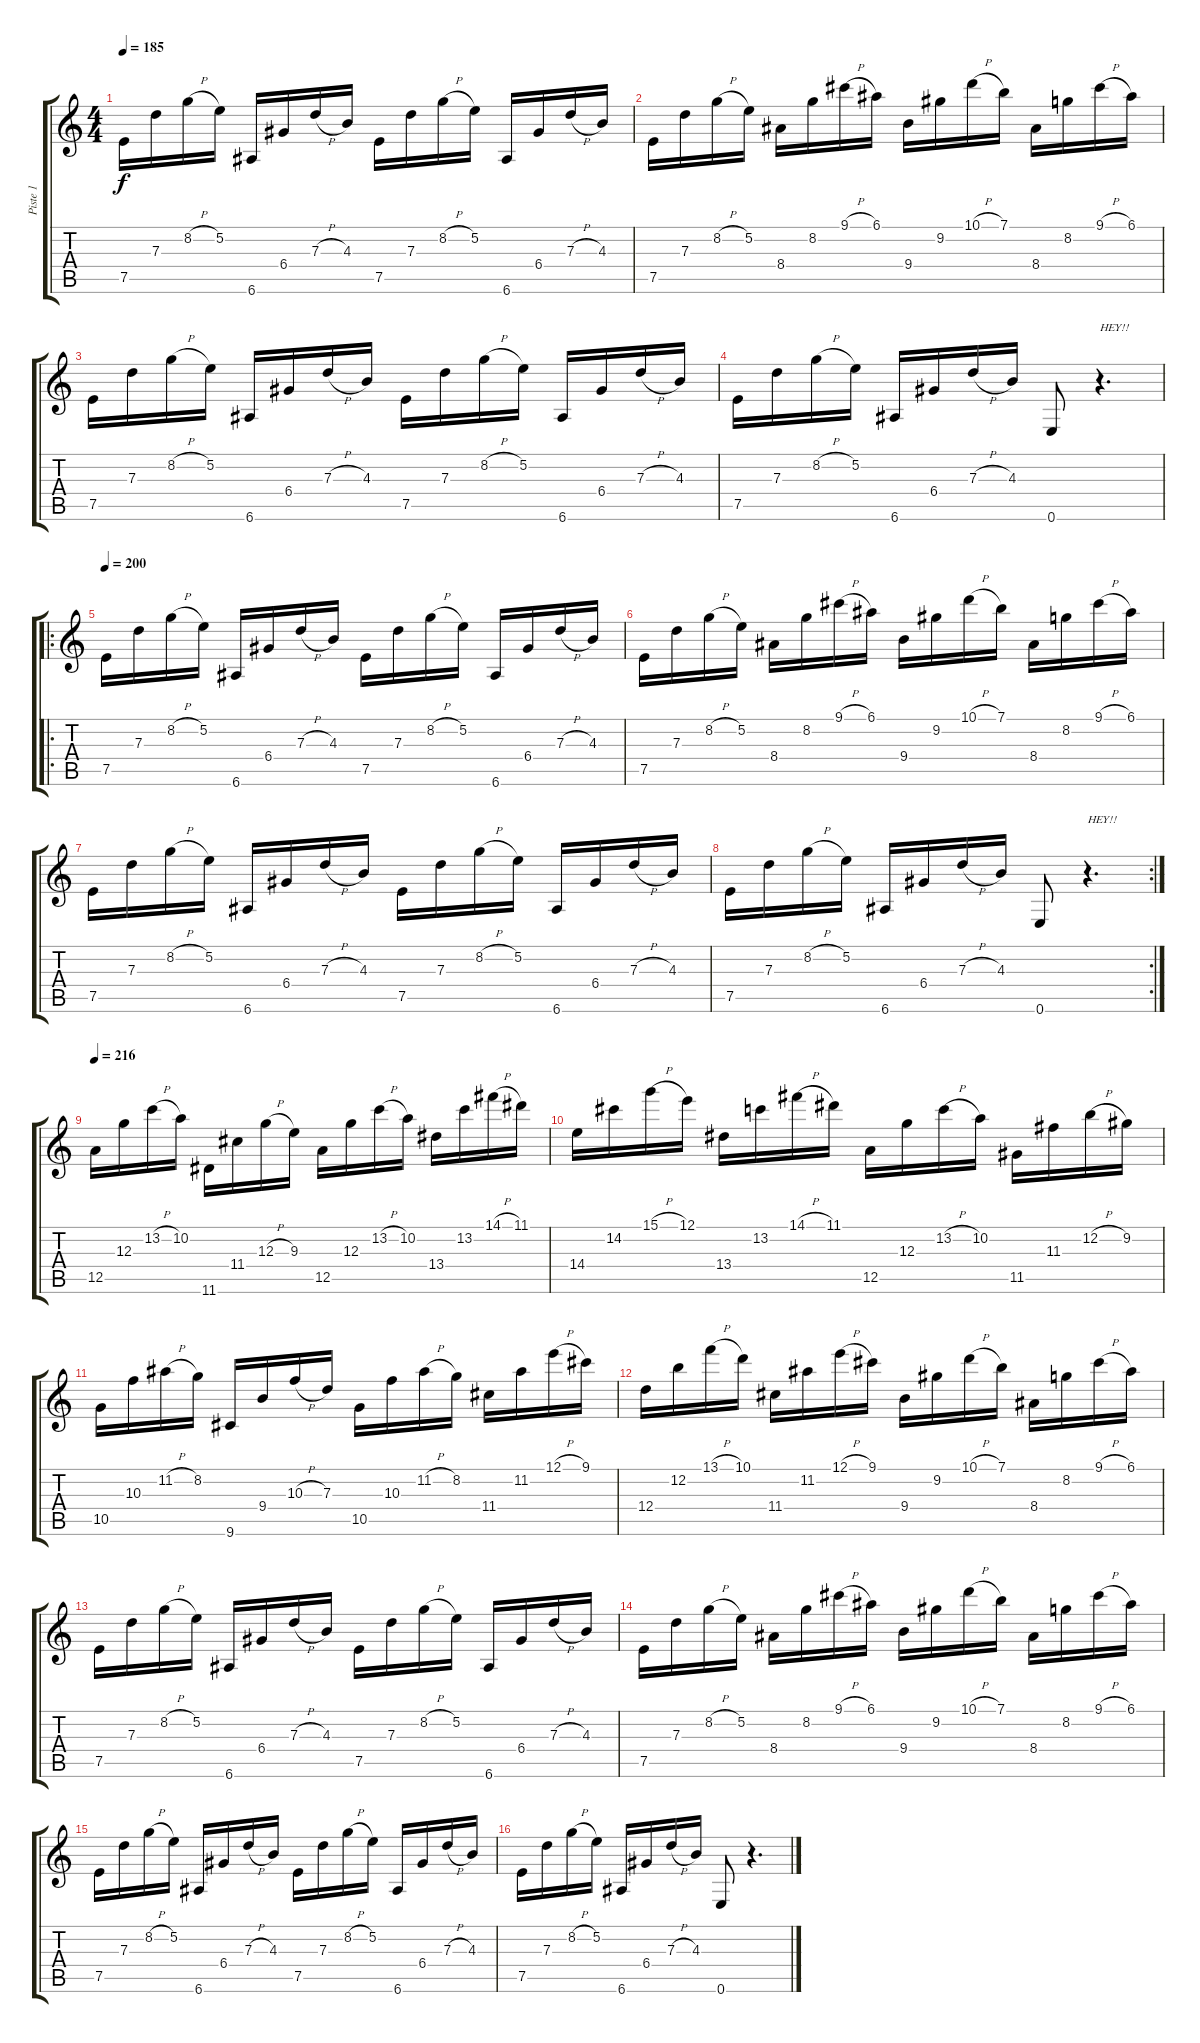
\track ("Piste 1" "Piste 1") {instrument overdrivenguitar}
\staff {score tabs}
\tuning (E4 B3 G3 D3 A2 E2) {hide}
\ts (4 4)
\tempo 185
\clef g2
\ks c
7.5.16{dy f} 7.3.16 8.2{h}.16 5.2.16 6.6.16 6.4.16 7.3{h}.16 4.3.16 7.5.16 7.3.16 8.2{h}.16 5.2.16 6.6.16 6.4.16 7.3{h}.16 4.3.16 |
7.5.16 7.3.16 8.2{h}.16 5.2.16 8.4.16 8.2.16 9.1{h}.16 6.1.16 9.4.16 9.2.16 10.1{h}.16 7.1.16 8.4.16 8.2.16 9.1{h}.16 6.1.16 |
7.5.16 7.3.16 8.2{h}.16 5.2.16 6.6.16 6.4.16 7.3{h}.16 4.3.16 7.5.16 7.3.16 8.2{h}.16 5.2.16 6.6.16 6.4.16 7.3{h}.16 4.3.16 |
7.5.16 7.3.16 8.2{h}.16 5.2.16 6.6.16 6.4.16 7.3{h}.16 4.3.16 0.6.8 r.4{d txt "HEY!!"} |
\ro
\tempo 200
7.5.16 7.3.16 8.2{h}.16 5.2.16 6.6.16 6.4.16 7.3{h}.16 4.3.16 7.5.16 7.3.16 8.2{h}.16 5.2.16 6.6.16 6.4.16 7.3{h}.16 4.3.16 |
7.5.16 7.3.16 8.2{h}.16 5.2.16 8.4.16 8.2.16 9.1{h}.16 6.1.16 9.4.16 9.2.16 10.1{h}.16 7.1.16 8.4.16 8.2.16 9.1{h}.16 6.1.16 |
7.5.16 7.3.16 8.2{h}.16 5.2.16 6.6.16 6.4.16 7.3{h}.16 4.3.16 7.5.16 7.3.16 8.2{h}.16 5.2.16 6.6.16 6.4.16 7.3{h}.16 4.3.16 |
\rc 2
7.5.16 7.3.16 8.2{h}.16 5.2.16 6.6.16 6.4.16 7.3{h}.16 4.3.16 0.6.8 r.4{d txt "HEY!!"} |
\tempo 216
12.5.16 12.3.16 13.2{h}.16 10.2.16 11.6.16 11.4.16 12.3{h}.16 9.3.16 12.5.16 12.3.16 13.2{h}.16 10.2.16 13.4.16 13.2.16 14.1{h}.16 11.1.16 |
14.4.16 14.2.16 15.1{h}.16 12.1.16 13.4.16 13.2.16 14.1{h}.16 11.1.16 12.5.16 12.3.16 13.2{h}.16 10.2.16 11.5.16 11.3.16 12.2{h}.16 9.2.16 |
10.5.16 10.3.16 11.2{h}.16 8.2.16 9.6.16 9.4.16 10.3{h}.16 7.3.16 10.5.16 10.3.16 11.2{h}.16 8.2.16 11.4.16 11.2.16 12.1{h}.16 9.1.16 |
12.4.16 12.2.16 13.1{h}.16 10.1.16 11.4.16 11.2.16 12.1{h}.16 9.1.16 9.4.16 9.2.16 10.1{h}.16 7.1.16 8.4.16 8.2.16 9.1{h}.16 6.1.16 |
7.5.16 7.3.16 8.2{h}.16 5.2.16 6.6.16 6.4.16 7.3{h}.16 4.3.16 7.5.16 7.3.16 8.2{h}.16 5.2.16 6.6.16 6.4.16 7.3{h}.16 4.3.16 |
7.5.16 7.3.16 8.2{h}.16 5.2.16 8.4.16 8.2.16 9.1{h}.16 6.1.16 9.4.16 9.2.16 10.1{h}.16 7.1.16 8.4.16 8.2.16 9.1{h}.16 6.1.16 |
7.5.16 7.3.16 8.2{h}.16 5.2.16 6.6.16 6.4.16 7.3{h}.16 4.3.16 7.5.16 7.3.16 8.2{h}.16 5.2.16 6.6.16 6.4.16 7.3{h}.16 4.3.16 |
7.5.16 7.3.16 8.2{h}.16 5.2.16 6.6.16 6.4.16 7.3{h}.16 4.3.16 0.6.8 r.4{d}
